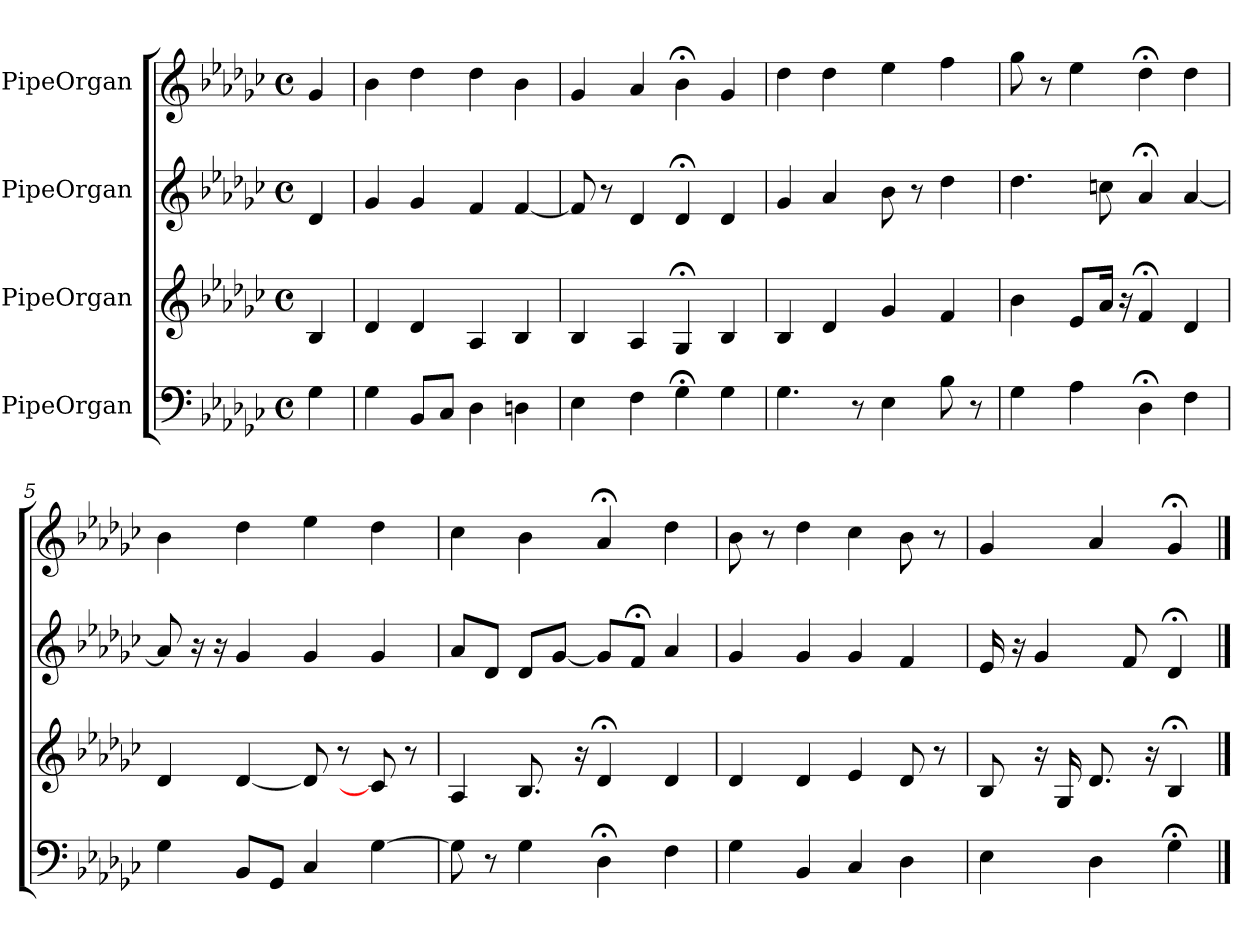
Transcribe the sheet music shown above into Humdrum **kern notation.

**kern	**kern	**kern	**kern
*part4	*part3	*part2	*part1
*staff4	*staff3	*staff2	*staff1
*I"PipeOrgan	*I"PipeOrgan	*I"PipeOrgan	*I"PipeOrgan
*k[b-e-a-d-g-c-]	*k[b-e-a-d-g-c-]	*k[b-e-a-d-g-c-]	*k[b-e-a-d-g-c-]
*G-:	*G-:	*G-:	*G-:
*M4/4	*M4/4	*M4/4	*M4/4
*met(c)	*met(c)	*met(c)	*met(c)
*MM60	*MM60	*MM60	*MM60
=	=	=	=
4G-	4B-	4d-	4g-
=1	=1	=1	=1
4G-	4d-	4g-	4b-
8BB-L	4d-	4g-	4dd-
8C-J	.	.	.
4D-	4A-	4f	4dd-
4Dn	4B-	[4f	4b-
=2	=2	=2	=2
4E-	4B-	8f]	4g-
.	.	8r	.
4F	4A-	4d-	4a-
4G-;<	4G-;<	4d-;<	4b-;<
4G-	4B-	4d-	4g-
=3	=3	=3	=3
4.G-	4B-	4g-	4dd-
.	4d-	4a-	4dd-
8r	.	.	.
4E-	4g-	8b-	4ee-
.	.	8r	.
8B-	4f	4dd-	4ff
8r	.	.	.
=4	=4	=4	=4
4G-	4b-	4.dd-	8gg-
.	.	.	8r
4A-	8e-L	.	4ee-
.	16a-Jk	8ccn	.
.	16r	.	.
4D-;<	4f;<	4a-;<	4dd-;<
4F	4d-	[4a-	4dd-
=5	=5	=5	=5
4G-	4d-	8a-]	4b-
.	.	16r	.
.	.	16r	.
8BB-L	[4d-	4g-	4dd-
8GG-J	.	.	.
4C-	8d-]	4g-	4ee-
.	8r	.	.
[4G-	8c-]	4g-	4dd-
.	8r	.	.
=6	=6	=6	=6
8G-]	4A-	8a-L	4cc-
8r	.	8d-J	.
4G-	8.B-	8d-L	4b-
.	.	[8g-J	.
.	16r	.	.
4D-;<	4d-;<	8g-L]	4a-;<
.	.	8f;<J	.
4F	4d-	4a-	4dd-
=7	=7	=7	=7
4G-	4d-	4g-	8b-
.	.	.	8r
4BB-	4d-	4g-	4dd-
4C-	4e-	4g-	4cc-
4D-	8d-	4f	8b-
.	8r	.	8r
=8	=8	=8	=8
4E-	8B-	16e-	4g-
.	.	16r	.
.	16r	4g-	.
.	16G-	.	.
4D-	8.d-	.	4a-
.	.	8f	.
.	16r	.	.
4G-;<	4B-;<	4d-;<	4g-;<
==	==	==	==
*-	*-	*-	*-
